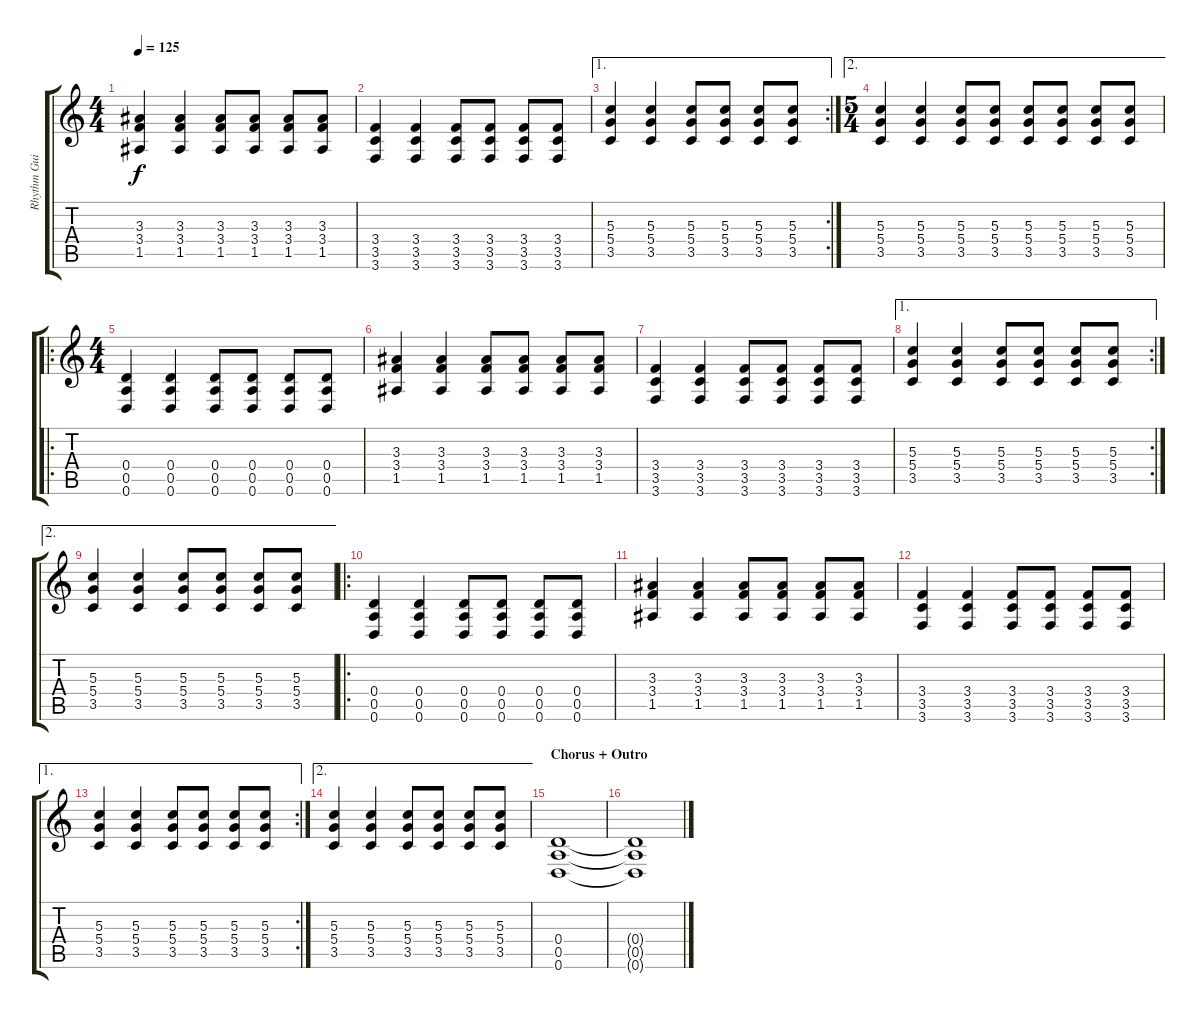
\track ("Rhythm Guitar" "Rhythm Gui") {instrument distortionguitar}
\staff {score tabs}
\tuning (E4 B3 G3 D3 A2 D2) {hide}
\ts (4 4)
\tempo 125
\clef g2
\ks c
(3.3 3.4 1.5).4{dy f} (3.3 3.4 1.5).4 (3.3 3.4 1.5).8 (3.3 3.4 1.5).8 (3.3 3.4 1.5).8 (3.3 3.4 1.5).8 |
(3.4 3.5 3.6).4 (3.4 3.5 3.6).4 (3.4 3.5 3.6).8 (3.4 3.5 3.6).8 (3.4 3.5 3.6).8 (3.4 3.5 3.6).8 |
\ae 1
\rc 2
(5.3 5.4 3.5).4 (5.3 5.4 3.5).4 (5.3 5.4 3.5).8 (5.3 5.4 3.5).8 (5.3 5.4 3.5).8 (5.3 5.4 3.5).8 |
\ae 2
\ts (5 4)
(5.3 5.4 3.5).4 (5.3 5.4 3.5).4 (5.3 5.4 3.5).8 (5.3 5.4 3.5).8 (5.3 5.4 3.5).8 (5.3 5.4 3.5).8 (5.3 5.4 3.5).8 (5.3 5.4 3.5).8 |
\ro
\ts (4 4)
(0.4 0.5 0.6).4 (0.4 0.5 0.6).4 (0.4 0.5 0.6).8 (0.4 0.5 0.6).8 (0.4 0.5 0.6).8 (0.4 0.5 0.6).8 |
(3.3 3.4 1.5).4 (3.3 3.4 1.5).4 (3.3 3.4 1.5).8 (3.3 3.4 1.5).8 (3.3 3.4 1.5).8 (3.3 3.4 1.5).8 |
(3.4 3.5 3.6).4 (3.4 3.5 3.6).4 (3.4 3.5 3.6).8 (3.4 3.5 3.6).8 (3.4 3.5 3.6).8 (3.4 3.5 3.6).8 |
\ae 1
\rc 2
(5.3 5.4 3.5).4 (5.3 5.4 3.5).4 (5.3 5.4 3.5).8 (5.3 5.4 3.5).8 (5.3 5.4 3.5).8 (5.3 5.4 3.5).8 |
\ae 2
(5.3 5.4 3.5).4 (5.3 5.4 3.5).4 (5.3 5.4 3.5).8 (5.3 5.4 3.5).8 (5.3 5.4 3.5).8 (5.3 5.4 3.5).8 |
\ro
(0.4 0.5 0.6).4 (0.4 0.5 0.6).4 (0.4 0.5 0.6).8 (0.4 0.5 0.6).8 (0.4 0.5 0.6).8 (0.4 0.5 0.6).8 |
(3.3 3.4 1.5).4 (3.3 3.4 1.5).4 (3.3 3.4 1.5).8 (3.3 3.4 1.5).8 (3.3 3.4 1.5).8 (3.3 3.4 1.5).8 |
(3.4 3.5 3.6).4 (3.4 3.5 3.6).4 (3.4 3.5 3.6).8 (3.4 3.5 3.6).8 (3.4 3.5 3.6).8 (3.4 3.5 3.6).8 |
\ae 1
\rc 2
(5.3 5.4 3.5).4 (5.3 5.4 3.5).4 (5.3 5.4 3.5).8 (5.3 5.4 3.5).8 (5.3 5.4 3.5).8 (5.3 5.4 3.5).8 |
\ae 2
(5.3 5.4 3.5).4 (5.3 5.4 3.5).4 (5.3 5.4 3.5).8 (5.3 5.4 3.5).8 (5.3 5.4 3.5).8 (5.3 5.4 3.5).8 |
\section ("" "Chorus + Outro")
(0.4 0.5 0.6).1{volume 7} |
(0.4{t} 0.5{t} 0.6{t}).1
